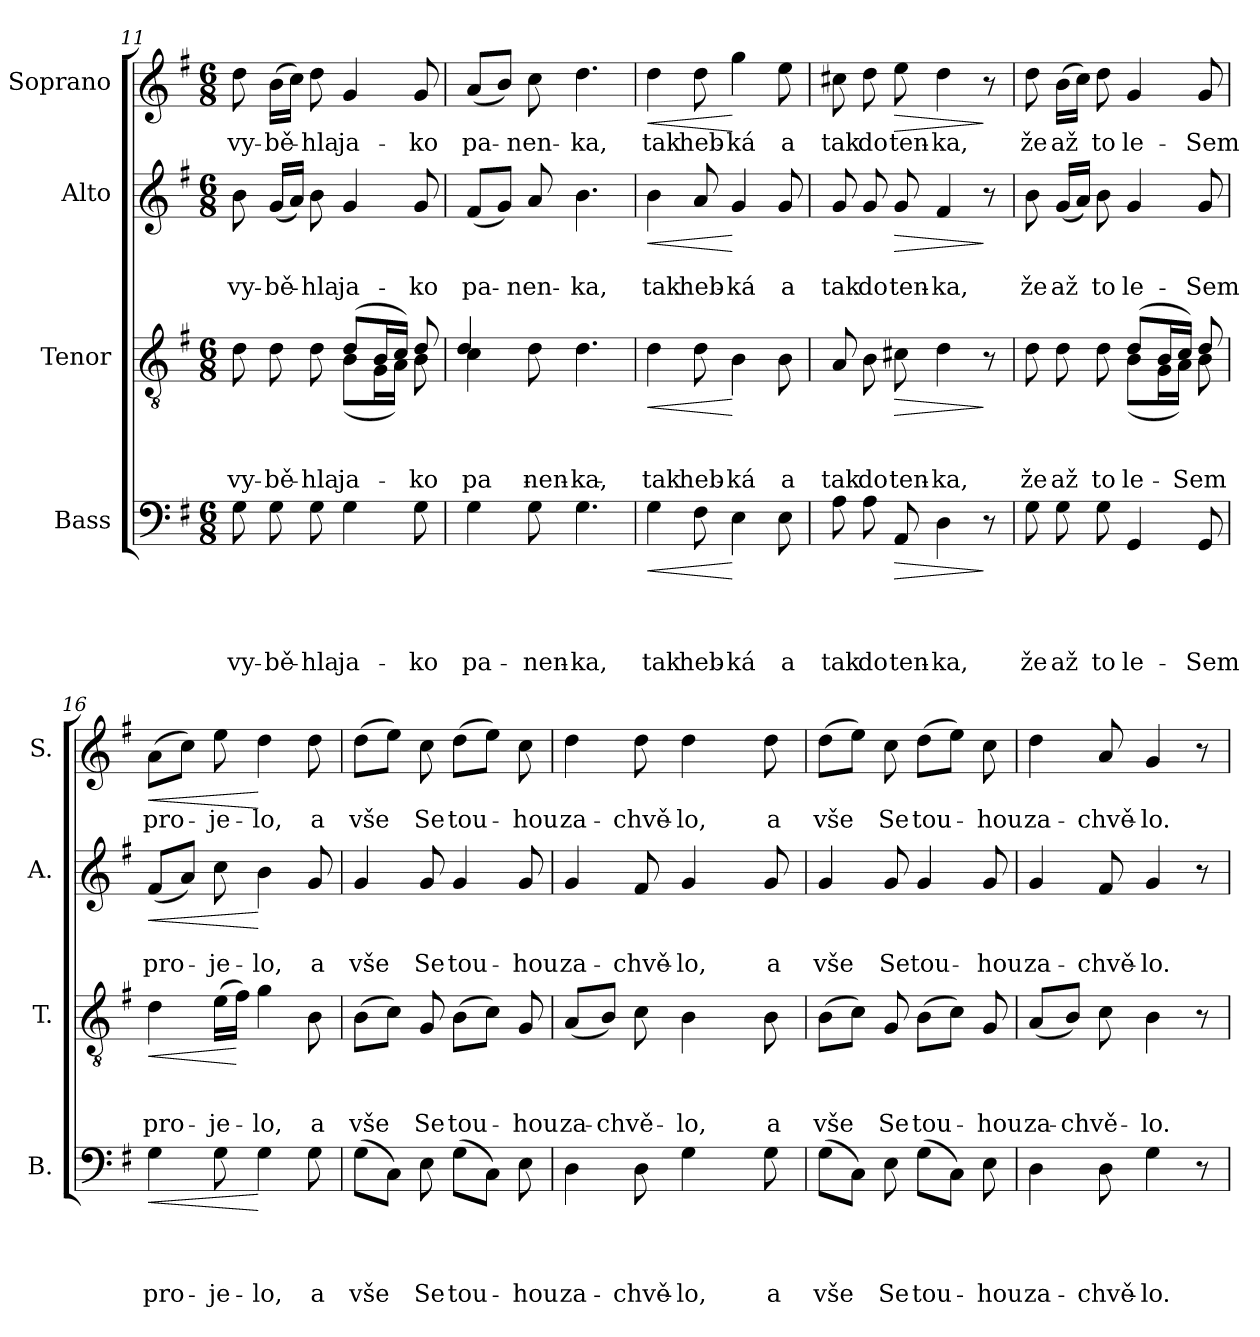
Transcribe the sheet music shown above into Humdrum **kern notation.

**kern	**text	**text	**text	**text	**dynam	**kern	**text	**text	**text	**dynam	**kern	**text	**text	**dynam	**kern	**text	**dynam
*part4	*part4	*part4	*part4	*part4	*part4	*part3	*part3	*part3	*part3	*part3	*part2	*part2	*part2	*part2	*part1	*part1	*part1
*staff4	*staff4	*staff4	*staff4	*staff4	*staff4	*staff3	*staff3	*staff3	*staff3	*staff3	*staff2	*staff2	*staff2	*staff2	*staff1	*staff1	*staff1
*I"Bass	*	*	*	*	*	*I"Tenor	*	*	*	*	*I"Alto	*	*	*	*I"Soprano	*	*
*I'B.	*	*	*	*	*	*I'T.	*	*	*	*	*I'A.	*	*	*	*I'S.	*	*
*clefF4	*	*	*	*	*	*clefGv2	*	*	*	*	*clefG2	*	*	*	*clefG2	*	*
*k[f#]	*	*	*	*	*	*k[f#]	*	*	*	*	*k[f#]	*	*	*	*k[f#]	*	*
*G:	*	*	*	*	*	*G:	*	*	*	*	*G:	*	*	*	*G:	*	*
*M6/8	*	*	*	*	*	*M6/8	*	*	*	*	*M6/8	*	*	*	*M6/8	*	*
=11	=11	=11	=11	=11	=11	=11	=11	=11	=11	=11	=11	=11	=11	=11	=11	=11	=11
!	!	!	!	!LO:LY:b	!	!	!	!	!LO:LY:b	!	!	!	!LO:LY:b	!	!	!LO:LY:b	!
*	*	*	*	*	*	*^	*	*	*	*	*	*	*	*	*	*	*
8G\	.	.	.	vy-	.	8d\	4.ryy	.	.	vy-	.	8b\	.	vy-	.	8dd\	vy-	.
!	!	!	!	!LO:LY:b	!	!	!	!	!	!LO:LY:b	!	!	!	!LO:LY:b	!	!	!LO:LY:b	!
8G\	.	.	.	-bě-	.	8d\	.	.	.	-bě-	.	(<16g/LL	.	-bě-	.	(>16b\LL	-bě-	.
.	.	.	.	.	.	.	.	.	.	.	.	16a/JJ)	.	.	.	16cc\JJ)	.	.
!	!	!	!	!LO:LY:b	!	!	!	!	!	!LO:LY:b	!	!	!	!LO:LY:b	!	!	!LO:LY:b	!
8G\	.	.	.	-hla	.	8d\	.	.	.	-hla	.	8b\	.	-hla	.	8dd\	-hla	.
!	!	!	!	!LO:LY:b	!	!	!	!	!	!LO:LY:b	!	!	!	!LO:LY:b	!	!	!LO:LY:b	!
4G\	.	.	.	ja-	.	(>8d/L	(<8B\L	.	.	ja-	.	4g/	.	ja-	.	4g/	ja-	.
.	.	.	.	.	.	16B/L	16G\L	.	.	.	.	.	.	.	.	.	.	.
.	.	.	.	.	.	16c/JJ)	16A\JJ)	.	.	.	.	.	.	.	.	.	.	.
!	!	!	!	!LO:LY:b	!	!	!	!	!	!LO:LY:b	!	!	!	!LO:LY:b	!	!	!LO:LY:b	!
8G\	.	.	.	-ko	.	8d/	8B\	.	.	-ko	.	8g/	.	-ko	.	8g/	-ko	.
=12	=12	=12	=12	=12	=12	=12	=12	=12	=12	=12	=12	=12	=12	=12	=12	=12	=12	=12
!	!	!	!	!LO:LY:b	!	!	!	!	!	!LO:LY:b	!	!	!	!LO:LY:b	!	!	!LO:LY:b	!
4G\	.	.	.	pa-	.	4c\	4d/	.	.	pa-	.	(<8f#/L	.	pa-	.	(<8a/L	pa-	.
.	.	.	.	.	.	.	.	.	.	.	.	8g/J)	.	.	.	8b/J)	.	.
!	!	!	!	!LO:LY:b	!	!	!	!	!	!LO:LY:b	!	!	!	!LO:LY:b	!	!	!LO:LY:b	!
8G\	.	.	.	-nen-	.	2ryy	8d\	.	.	-nen-	.	8a/	.	-nen-	.	8cc\	-nen-	.
!	!	!	!	!LO:LY:b	!	!	!	!	!	!LO:LY:b	!	!	!	!LO:LY:b	!	!	!LO:LY:b	!
4.G\	.	.	.	-ka,	.	.	4.d\	.	.	-ka,	.	4.b\	.	-ka,	.	4.dd\	-ka,	.
=13	=13	=13	=13	=13	=13	=13	=13	=13	=13	=13	=13	=13	=13	=13	=13	=13	=13	=13
!	!	!	!	!LO:LY:b	!LO:HP:b	!	!	!	!	!LO:LY:b	!LO:HP:b	!	!	!LO:LY:b	!LO:HP:b	!	!LO:LY:b	!LO:HP:b
*	*	*	*	*	*	*v	*v	*	*	*	*	*	*	*	*	*	*	*
4G\	.	.	.	tak	<	4d\	.	.	tak	<	4b\	.	tak	<	4dd\	tak	<
!	!	!	!	!LO:LY:b	!	!	!	!	!LO:LY:b	!	!	!	!LO:LY:b	!	!	!LO:LY:b	!
8F#\	.	.	.	heb-	.	8d\	.	.	heb-	.	8a/	.	heb-	.	8dd\	heb-	.
!	!	!	!	!LO:LY:b	!	!	!	!	!LO:LY:b	!	!	!	!LO:LY:b	!	!	!LO:LY:b	!
4E\	.	.	.	-ká	[	4B\	.	.	-ká	[	4g/	.	-ká	[	4gg\	-ká	[
!	!	!	!	!LO:LY:b	!	!	!	!	!LO:LY:b	!	!	!	!LO:LY:b	!	!	!LO:LY:b	!
8E\	.	.	.	a	.	8B\	.	.	a	.	8g/	.	a	.	8ee\	a	.
!!LO:LB:g=z
=14	=14	=14	=14	=14	=14	=14	=14	=14	=14	=14	=14	=14	=14	=14	=14	=14	=14
!	!	!	!	!LO:LY:b	!	!	!	!	!LO:LY:b	!	!	!	!LO:LY:b	!	!	!LO:LY:b	!
8A\	.	.	.	tak	.	8A/	.	.	tak	.	8g/	.	tak	.	8cc#X\	tak	.
!	!	!	!	!LO:LY:b	!	!	!	!	!LO:LY:b	!	!	!	!LO:LY:b	!	!	!LO:LY:b	!
8A\	.	.	.	do	.	8B\	.	.	do	.	8g/	.	do	.	8dd\	do	.
!	!	!	!	!LO:LY:b	!LO:HP:b	!	!	!	!LO:LY:b	!LO:HP:b	!	!	!LO:LY:b	!LO:HP:b	!	!LO:LY:b	!LO:HP:b
8AA/	.	.	.	ten-	>	8c#X\	.	.	ten-	>	8g/	.	ten-	>	8ee\	ten-	>
!	!	!	!	!LO:LY:b	!	!	!	!	!LO:LY:b	!	!	!	!LO:LY:b	!	!	!LO:LY:b	!
4D\	.	.	.	-ka,	.	4d\	.	.	-ka,	.	4f#/	.	-ka,	.	4dd\	-ka,	.
8r	.	.	.	.	]	8r	.	.	.	]	8r	.	.	]	8r	.	]
=15	=15	=15	=15	=15	=15	=15	=15	=15	=15	=15	=15	=15	=15	=15	=15	=15	=15
!	!	!	!	!LO:LY:b	!	!	!	!	!LO:LY:b	!	!	!	!LO:LY:b	!	!	!LO:LY:b	!
*	*	*	*	*	*	*^	*	*	*	*	*	*	*	*	*	*	*
8G\	.	.	.	že	.	8d\	4.ryy	.	.	že	.	8b\	.	že	.	8dd\	že	.
!	!	!	!	!LO:LY:b	!	!	!	!	!	!LO:LY:b	!	!	!	!LO:LY:b	!	!	!LO:LY:b	!
8G\	.	.	.	až	.	8d\	.	.	.	až	.	(<16g/LL	.	až	.	(>16b\LL	až	.
.	.	.	.	.	.	.	.	.	.	.	.	16a/JJ)	.	.	.	16cc\JJ)	.	.
!	!	!	!	!LO:LY:b	!	!	!	!	!	!LO:LY:b	!	!	!	!LO:LY:b	!	!	!LO:LY:b	!
8G\	.	.	.	to	.	8d\	.	.	.	to	.	8b\	.	to	.	8dd\	to	.
!	!	!	!	!LO:LY:b	!	!	!	!	!	!LO:LY:b	!	!	!	!LO:LY:b	!	!	!LO:LY:b	!
4GG/	.	.	.	le-	.	(>8d/L	(<8B\L	.	.	le-	.	4g/	.	le-	.	4g/	le-	.
.	.	.	.	.	.	16B/L	16G\L	.	.	.	.	.	.	.	.	.	.	.
!	!	!	!	!	!	!	!	!	!	!LO:LY:b	!	!	!	!	!	!	!	!
.	.	.	.	.	.	16c/JJ)	16A\JJ)	.	.	-Sem	.	.	.	.	.	.	.	.
!	!	!	!	!LO:LY:b	!	!	!	!	!	!	!	!	!	!LO:LY:b	!	!	!LO:LY:b	!
8GG/	.	.	.	-Sem	.	8d/	8B\	.	.	.	.	8g/	.	-Sem	.	8g/	-Sem	.
=16	=16	=16	=16	=16	=16	=16	=16	=16	=16	=16	=16	=16	=16	=16	=16	=16	=16	=16
!	!	!	!	!LO:LY:b	!LO:HP:b	!	!	!	!	!LO:LY:b	!LO:HP:b	!	!	!LO:LY:b	!LO:HP:b	!	!LO:LY:b	!LO:HP:b
*	*	*	*	*	*	*v	*v	*	*	*	*	*	*	*	*	*	*	*
4G\	.	.	.	pro-	<	4d\	.	.	pro-	<	(<8f#/L	.	pro-	<	(>8a\L	pro-	<
.	.	.	.	.	.	.	.	.	.	.	8a/J)	.	.	.	8cc\J)	.	.
!	!	!	!	!LO:LY:b	!	!	!	!	!LO:LY:b	!	!	!	!LO:LY:b	!	!	!LO:LY:b	!
8G\	.	.	.	-je-	.	(>16e\LL	.	.	-je-	.	8cc\	.	-je-	.	8ee\	-je-	.
.	.	.	.	.	.	16f#\JJ)	.	.	.	[	.	.	.	.	.	.	.
!	!	!	!	!LO:LY:b	!	!	!	!	!LO:LY:b	!	!	!	!LO:LY:b	!	!	!LO:LY:b	!
4G\	.	.	.	-lo,	[	4g\	.	.	-lo,	.	4b\	.	-lo,	[	4dd\	-lo,	[
!	!	!	!	!LO:LY:b	!	!	!	!	!LO:LY:b	!	!	!	!LO:LY:b	!	!	!LO:LY:b	!
8G\	.	.	.	a	.	8B\	.	.	a	.	8g/	.	a	.	8dd\	a	.
=17	=17	=17	=17	=17	=17	=17	=17	=17	=17	=17	=17	=17	=17	=17	=17	=17	=17
!	!	!	!	!LO:LY:b	!	!	!	!	!LO:LY:b	!	!	!	!LO:LY:b	!	!	!LO:LY:b	!
(>8G\L	.	.	.	vše	.	(>8B\L	.	.	vše	.	4g/	.	vše	.	(>8dd\L	vše	.
8C\J)	.	.	.	.	.	8c\J)	.	.	.	.	.	.	.	.	8ee\J)	.	.
!	!	!	!	!LO:LY:b	!	!	!	!	!LO:LY:b	!	!	!	!LO:LY:b	!	!	!LO:LY:b	!
8E\	.	.	.	Se	.	8G/	.	.	Se	.	8g/	.	Se	.	8cc\	Se	.
!	!	!	!	!LO:LY:b	!	!	!	!	!LO:LY:b	!	!	!	!LO:LY:b	!	!	!LO:LY:b	!
(>8G\L	.	.	.	tou-	.	(>8B\L	.	.	tou-	.	4g/	.	tou-	.	(>8dd\L	tou-	.
8C\J)	.	.	.	.	.	8c\J)	.	.	.	.	.	.	.	.	8ee\J)	.	.
!	!	!	!	!LO:LY:b	!	!	!	!	!LO:LY:b	!	!	!	!LO:LY:b	!	!	!LO:LY:b	!
8E\	.	.	.	-hou	.	8G/	.	.	-hou	.	8g/	.	-hou	.	8cc\	-hou	.
!!LO:PB:g=z
=18	=18	=18	=18	=18	=18	=18	=18	=18	=18	=18	=18	=18	=18	=18	=18	=18	=18
!	!	!	!	!LO:LY:b	!	!	!	!	!LO:LY:b	!	!	!	!LO:LY:b	!	!	!LO:LY:b	!
*^	*	*	*	*	*	*^	*	*	*	*	*^	*	*	*	*	*	*
4D\	2ryy	.	.	.	za-	.	(<8A/L	2ryy	.	.	za-	.	4g/	2ryy	.	za-	.	4dd\	za-	.
!	!	!	!	!	!	!	!	!	!	!	!LO:LY:b	!	!	!	!	!	!	!	!	!
.	.	.	.	.	.	.	8B/J)	.	.	.	-chvě-	.	.	.	.	.	.	.	.	.
!	!	!	!	!	!LO:LY:b	!	!	!	!	!	!	!	!	!	!	!LO:LY:b	!	!	!LO:LY:b	!
8D\	.	.	.	.	-chvě-	.	8c\	.	.	.	.	.	8f#/	.	.	-chvě-	.	8dd\	-chvě-	.
!	!	!	!	!	!LO:LY:b	!	!	!	!	!	!LO:LY:b	!	!	!	!	!LO:LY:b	!	!	!LO:LY:b	!
4G\	.	.	.	.	-lo,	.	4B\	.	.	.	-lo,	.	4g/	.	.	-lo,	.	4dd\	-lo,	.
.	16ryy	.	.	.	.	.	.	16ryy	.	.	.	.	.	16.ryy	.	.	.	.	.	.
.	8.ryy	.	.	.	.	.	.	8.ryy	.	.	.	.	.	.	.	.	.	.	.	.
.	.	.	.	.	.	.	.	.	.	.	.	.	.	8ryy	.	.	.	.	.	.
!	!	!	!	!	!LO:LY:b	!	!	!	!	!	!LO:LY:b	!	!	!	!	!LO:LY:b	!	!	!LO:LY:b	!
8G\	.	.	.	.	a	.	8B\	.	.	.	a	.	8g/	.	.	a	.	8dd\	a	.
.	.	.	.	.	.	.	.	.	.	.	.	.	.	32ryy	.	.	.	.	.	.
=19	=19	=19	=19	=19	=19	=19	=19	=19	=19	=19	=19	=19	=19	=19	=19	=19	=19	=19	=19	=19
!	!	!	!	!	!LO:LY:b	!	!	!	!	!	!LO:LY:b	!	!	!	!	!LO:LY:b	!	!	!LO:LY:b	!
*v	*v	*	*	*	*	*	*	*	*	*	*	*	*v	*v	*	*	*	*	*	*
*	*	*	*	*	*	*v	*v	*	*	*	*	*	*	*	*	*	*	*
(>8G\L	.	.	.	vše	.	(>8B\L	.	.	vše	.	4g/	.	vše	.	(>8dd\L	vše	.
8C\J)	.	.	.	.	.	8c\J)	.	.	.	.	.	.	.	.	8ee\J)	.	.
!	!	!	!	!LO:LY:b	!	!	!	!	!LO:LY:b	!	!	!	!LO:LY:b	!	!	!LO:LY:b	!
8E\	.	.	.	Se	.	8G/	.	.	Se	.	8g/	.	Setou-	.	8cc\	Se	.
!	!	!	!	!LO:LY:b	!	!	!	!	!LO:LY:b	!	!	!	!	!	!	!LO:LY:b	!
(>8G\L	.	.	.	tou-	.	(>8B\L	.	.	tou-	.	4g/	.	.	.	(>8dd\L	tou-	.
8C\J)	.	.	.	.	.	8c\J)	.	.	.	.	.	.	.	.	8ee\J)	.	.
!	!	!	!	!LO:LY:b	!	!	!	!	!LO:LY:b	!	!	!	!LO:LY:b	!	!	!LO:LY:b	!
8E\	.	.	.	-hou	.	8G/	.	.	-hou	.	8g/	.	-hou	.	8cc\	-hou	.
=20	=20	=20	=20	=20	=20	=20	=20	=20	=20	=20	=20	=20	=20	=20	=20	=20	=20
!	!	!	!	!LO:LY:b	!	!	!	!	!LO:LY:b	!	!	!	!LO:LY:b	!	!	!LO:LY:b	!
4D\	.	.	.	za-	.	(<8A/L	.	.	za-	.	4g/	.	za-	.	4dd\	za-	.
!	!	!	!	!	!	!	!	!	!LO:LY:b	!	!	!	!	!	!	!	!
.	.	.	.	.	.	8B/J)	.	.	-chvě-	.	.	.	.	.	.	.	.
!	!	!	!	!LO:LY:b	!	!	!	!	!	!	!	!	!LO:LY:b	!	!	!LO:LY:b	!
8D\	.	.	.	-chvě-	.	8c\	.	.	.	.	8f#/	.	-chvě-	.	8a/	-chvě-	.
!	!	!	!	!LO:LY:b	!	!	!	!	!LO:LY:b	!	!	!	!LO:LY:b	!	!	!LO:LY:b	!
4G\	.	.	.	-lo.	.	4B\	.	.	-lo.	.	4g/	.	-lo.	.	4g/	-lo.	.
8r	.	.	.	.	.	8r	.	.	.	.	8r	.	.	.	8r	.	.
=	=	=	=	=	=	=	=	=	=	=	=	=	=	=	=	=	=
*-	*-	*-	*-	*-	*-	*-	*-	*-	*-	*-	*-	*-	*-	*-	*-	*-	*-
